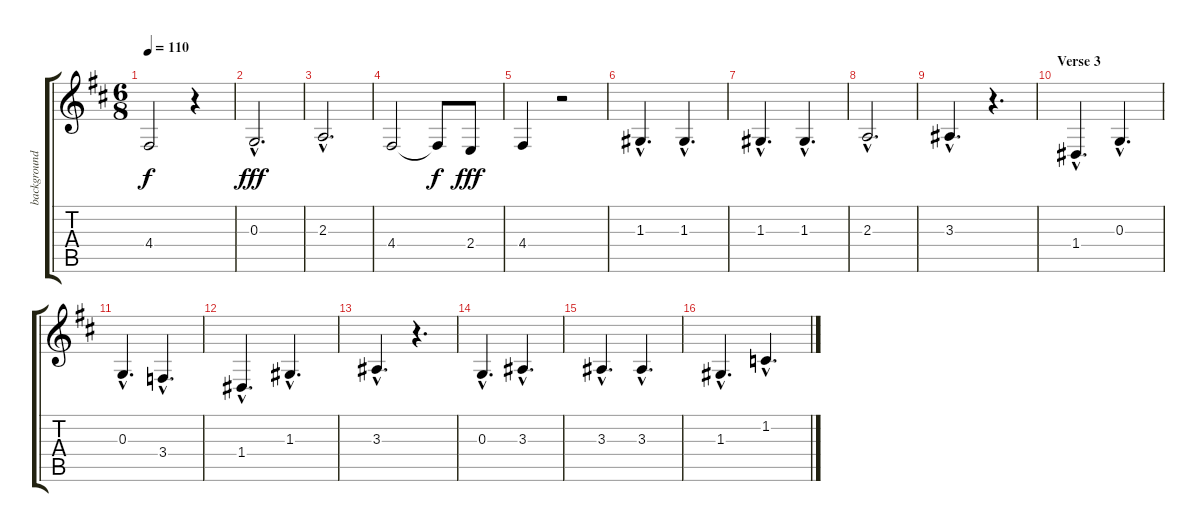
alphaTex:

\track ("background vocals" "background") {instrument choiraahs}
\staff {score tabs}
\tuning (E4 B3 G3 D3 A2 E2) {hide}
\ts (6 8)
\tempo 110
\clef g2
\ks d
4.4{t}.2{dy f} r.4 |
0.3{hac}.2{d dy fff} |
2.3{hac}.2{d} |
4.4.2 4.4{t}.8{dy f} 2.4.8{dy fff} |
4.4.4 r.2 |
1.3{hac}.4{d} 1.3{hac}.4{d} |
1.3{hac}.4{d} 1.3{hac}.4{d} |
2.3{hac}.2{d} |
3.3{hac}.4{d} r.4{d} |
\section ("" "Verse 3")
1.4{hac}.4{d} 0.3{hac}.4{d} |
0.3{hac}.4{d} 3.4{hac}.4{d} |
1.4{hac}.4{d} 1.3{hac}.4{d} |
3.3{hac}.4{d} r.4{d} |
0.3{hac}.4{d} 3.3{hac}.4{d} |
3.3{hac}.4{d} 3.3{hac}.4{d} |
1.3{hac}.4{d} 1.2{hac}.4{d}
